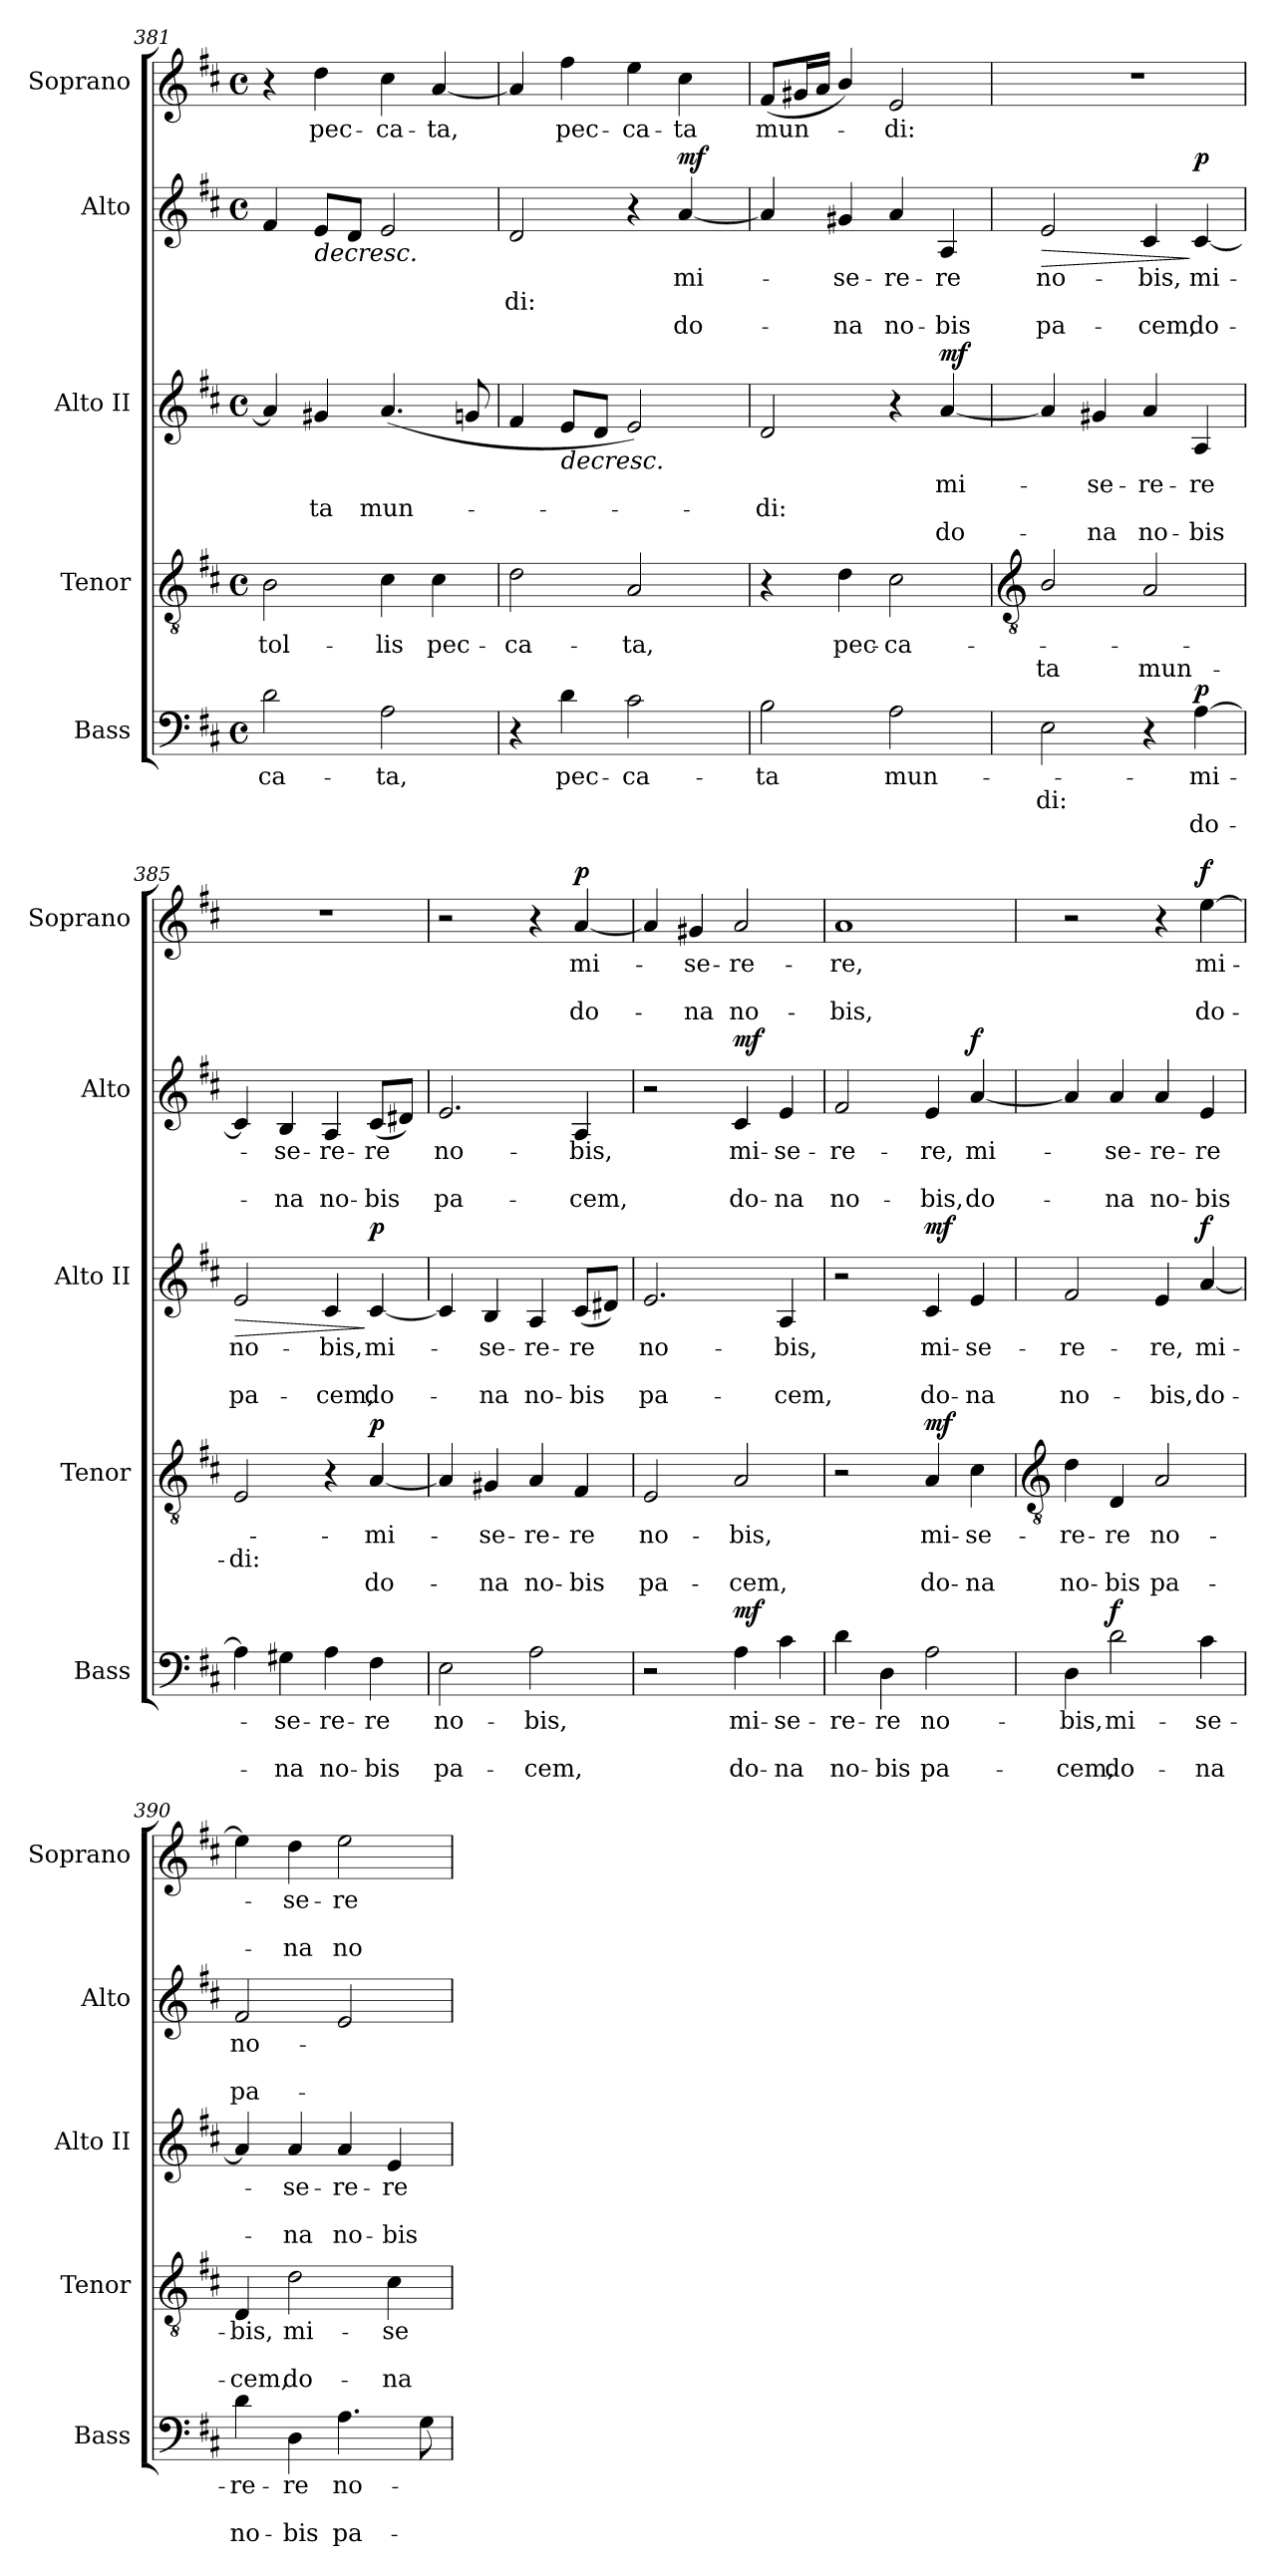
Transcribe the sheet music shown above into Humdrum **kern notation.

**kern	**text	**text	**text	**dynam	**kern	**text	**text	**text	**dynam	**kern	**text	**text	**text	**dynam	**kern	**text	**text	**text	**dynam	**kern	**text	**text	**text	**dynam
*part5	*part5	*part5	*part5	*part5	*part4	*part4	*part4	*part4	*part4	*part3	*part3	*part3	*part3	*part3	*part2	*part2	*part2	*part2	*part2	*part1	*part1	*part1	*part1	*part1
*staff5	*staff5	*staff5	*staff5	*staff5	*staff4	*staff4	*staff4	*staff4	*staff4	*staff3	*staff3	*staff3	*staff3	*staff3	*staff2	*staff2	*staff2	*staff2	*staff2	*staff1	*staff1	*staff1	*staff1	*staff1
*I"Bass	*	*	*	*	*I"Tenor	*	*	*	*	*I"Alto II	*	*	*	*	*I"Alto	*	*	*	*	*I"Soprano	*	*	*	*
*I'Bass	*	*	*	*	*I'Tenor	*	*	*	*	*I'Alto II	*	*	*	*	*I'Alto	*	*	*	*	*I'Soprano	*	*	*	*
*clefF4	*	*	*	*	*clefGv2	*	*	*	*	*clefG2	*	*	*	*	*clefG2	*	*	*	*	*clefG2	*	*	*	*
*k[f#c#]	*	*	*	*	*k[f#c#]	*	*	*	*	*k[f#c#]	*	*	*	*	*k[f#c#]	*	*	*	*	*k[f#c#]	*	*	*	*
*D:	*	*	*	*	*D:	*	*	*	*	*D:	*	*	*	*	*D:	*	*	*	*	*D:	*	*	*	*
*M4/4	*	*	*	*	*M4/4	*	*	*	*	*M4/4	*	*	*	*	*M4/4	*	*	*	*	*M4/4	*	*	*	*
*met(c)	*	*	*	*	*met(c)	*	*	*	*	*met(c)	*	*	*	*	*met(c)	*	*	*	*	*met(c)	*	*	*	*
=381	=381	=381	=381	=381	=381	=381	=381	=381	=381	=381	=381	=381	=381	=381	=381	=381	=381	=381	=381	=381	=381	=381	=381	=381
!	!LO:LY:b	!	!	!	!	!LO:LY:b	!	!	!	!	!	!	!	!	!	!	!	!	!	!	!	!	!	!
2d	-ca-	.	.	.	2B	tol-	.	.	.	4a]	.	.	.	.	4f#	.	.	.	.	4r	.	.	.	.
!	!	!	!	!	!	!	!	!	!	!	!	!LO:LY:b	!	!	!	!	!	!	!LO:HP:b	!	!LO:LY:b	!	!	!
.	.	.	.	.	.	.	.	.	.	4g#X	.	ta	.	.	8eL	.	.	.	>	4dd	pec-	.	.	.
.	.	.	.	.	.	.	.	.	.	.	.	.	.	.	8dJ	.	.	.	.	.	.	.	.	.
!	!LO:LY:b	!	!	!	!	!LO:LY:b	!	!	!	!	!	!LO:LY:b	!	!	!	!	!	!	!	!	!LO:LY:b	!	!	!
2A	-ta,	.	.	.	4c#	-lis	.	.	.	(<4.a	.	mun-	.	.	2e	.	.	.	.	4cc#	-ca-	.	.	.
!	!	!	!	!	!	!LO:LY:b	!	!	!	!	!	!	!	!	!	!	!	!	!	!	!LO:LY:b	!	!	!
.	.	.	.	.	4c#	pec-	.	.	.	.	.	.	.	.	.	.	.	.	.	[4a	-ta,	.	.	.
.	.	.	.	.	.	.	.	.	.	8gn	.	.	.	.	.	.	.	.	.	.	.	.	.	.
=382	=382	=382	=382	=382	=382	=382	=382	=382	=382	=382	=382	=382	=382	=382	=382	=382	=382	=382	=382	=382	=382	=382	=382	=382
!	!	!	!	!	!	!LO:LY:b	!	!	!	!	!	!	!	!	!	!	!LO:LY:b	!	!	!	!	!	!	!
4r	.	.	.	.	2d	-ca-	.	.	.	4f#	.	.	.	.	2d	.	di:	.	.	4a]	.	.	.	.
!	!LO:LY:b	!	!	!	!	!	!	!	!	!	!	!	!	!LO:HP:b	!	!	!	!	!	!	!LO:LY:b	!	!	!
4d	pec-	.	.	.	.	.	.	.	.	8eL	.	.	.	>	.	.	.	.	.	4ff#	pec-	.	.	.
.	.	.	.	.	.	.	.	.	.	8dJ	.	.	.	.	.	.	.	.	.	.	.	.	.	.
!	!LO:LY:b	!	!	!	!	!LO:LY:b	!	!	!	!	!	!	!	!	!	!	!	!	!	!	!LO:LY:b	!	!	!
2c#	-ca-	.	.	.	2A	-ta,	.	.	.	2e)	.	.	.	.	4r	.	.	.	.	4ee	-ca-	.	.	.
!	!	!	!	!	!	!	!	!	!	!	!	!	!	!	!	!LO:LY:b	!	!LO:LY:b	!LO:DY:b	!	!LO:LY:b	!	!	!
.	.	.	.	.	.	.	.	.	.	.	.	.	.	.	[4a	mi-	.	do-	mf	4cc#	-ta	.	.	.
=383	=383	=383	=383	=383	=383	=383	=383	=383	=383	=383	=383	=383	=383	=383	=383	=383	=383	=383	=383	=383	=383	=383	=383	=383
!	!LO:LY:b	!	!	!	!	!	!	!	!	!	!	!LO:LY:b	!	!	!	!	!	!	!	!	!LO:LY:b	!	!	!
2B	-ta	.	.	.	4r	.	.	.	.	2d	.	di:	.	.	4a]	.	.	.	.	(<8f#L	mun-	.	.	.
.	.	.	.	.	.	.	.	.	.	.	.	.	.	.	.	.	.	.	.	16g#XL	.	.	.	.
.	.	.	.	.	.	.	.	.	.	.	.	.	.	.	.	.	.	.	.	16aJJ	.	.	.	.
!	!	!	!	!	!	!LO:LY:b	!	!	!	!	!	!	!	!	!	!LO:LY:b	!	!LO:LY:b	!	!	!	!	!	!
.	.	.	.	.	4d	pec-	.	.	.	.	.	.	.	.	4g#X	se-	.	-na	.	4b/)	.	.	.	.
!	!LO:LY:b	!	!	!	!	!LO:LY:b	!	!	!	!	!	!	!	!	!	!LO:LY:b	!	!LO:LY:b	!	!	!LO:LY:b	!	!	!
2A	mun-	.	.	.	2c#	-ca-	.	.	.	4r	.	.	.	.	4a	re-	.	-no-	.	2e	di:	.	.	.
!	!	!	!	!	!	!	!	!	!	!	!LO:LY:b	!	!LO:LY:b	!LO:DY:b	!	!LO:LY:b	!	!LO:LY:b	!	!	!	!	!	!
.	.	.	.	.	.	.	.	.	.	[4a	mi-	.	do-	mf	4A	-re	.	bis	.	.	.	.	.	.
!!LO:LB:g=z
=384	=384	=384	=384	=384	=384	=384	=384	=384	=384	=384	=384	=384	=384	=384	=384	=384	=384	=384	=384	=384	=384	=384	=384	=384
*	*	*	*	*	*clefGv2	*	*	*	*	*	*	*	*	*	*	*	*	*	*	*	*	*	*	*
!	!	!LO:LY:b	!	!	!	!	!LO:LY:b	!	!	!	!	!	!	!	!	!LO:LY:b	!	!LO:LY:b	!LO:HP:b	!	!	!	!	!
2E	.	-di:	.	.	2B/	.	-ta	.	.	4a]	.	.	.	.	2e	no-	.	-pa-	>	1r	.	.	.	.
!	!	!	!	!	!	!	!	!	!	!	!LO:LY:b	!	!LO:LY:b	!	!	!	!	!	!	!	!	!	!	!
.	.	.	.	.	.	.	.	.	.	4g#X	se-	.	-na	.	.	.	.	.	.	.	.	.	.	.
!	!	!	!	!	!	!	!LO:LY:b	!	!	!	!LO:LY:b	!	!LO:LY:b	!	!	!LO:LY:b	!	!LO:LY:b	!	!	!	!	!	!
4r	.	.	.	.	2A	.	mun-	.	.	4a	re-	.	-no-	.	4c#	-bis,	.	cem,	.	.	.	.	.	.
!	!LO:LY:b	!	!LO:LY:b	!LO:DY:b	!	!	!	!	!	!	!LO:LY:b	!	!LO:LY:b	!	!	!LO:LY:b	!	!LO:LY:b	!LO:DY:n=1:b	!	!	!	!	!
[4A	mi-	.	do-	p	.	.	.	.	.	4A	-re	.	bis	.	[4c#	mi-	.	do-	] p	.	.	.	.	.
=385	=385	=385	=385	=385	=385	=385	=385	=385	=385	=385	=385	=385	=385	=385	=385	=385	=385	=385	=385	=385	=385	=385	=385	=385
!	!	!	!	!	!	!	!LO:LY:b	!	!	!	!LO:LY:b	!	!LO:LY:b	!LO:HP:b	!	!	!	!	!	!	!	!	!	!
4A]	.	.	.	.	2E	.	-di:	.	.	2e	no-	.	-pa-	>	4c#]	.	.	.	.	1r	.	.	.	.
!	!LO:LY:b	!	!LO:LY:b	!	!	!	!	!	!	!	!	!	!	!	!	!LO:LY:b	!	!LO:LY:b	!	!	!	!	!	!
4G#X	se-	.	-na	.	.	.	.	.	.	.	.	.	.	.	4B	se-	.	-na	.	.	.	.	.	.
!	!LO:LY:b	!	!LO:LY:b	!	!	!	!	!	!	!	!LO:LY:b	!	!LO:LY:b	!	!	!LO:LY:b	!	!LO:LY:b	!	!	!	!	!	!
4A	re-	.	-no-	.	4r	.	.	.	.	4c#	-bis,	.	cem,	.	4A	re-	.	-no-	.	.	.	.	.	.
!	!LO:LY:b	!	!LO:LY:b	!	!	!LO:LY:b	!	!LO:LY:b	!LO:DY:b	!	!LO:LY:b	!	!LO:LY:b	!LO:DY:n=1:b	!	!LO:LY:b	!	!LO:LY:b	!	!	!	!	!	!
4F#	-re	.	bis	.	[4A	mi-	.	do-	p	[4c#	mi-	.	do-	] p	(<8c#L	-re	.	bis	.	.	.	.	.	.
.	.	.	.	.	.	.	.	.	.	.	.	.	.	.	8d#XJ)	.	.	.	.	.	.	.	.	.
=386	=386	=386	=386	=386	=386	=386	=386	=386	=386	=386	=386	=386	=386	=386	=386	=386	=386	=386	=386	=386	=386	=386	=386	=386
!	!LO:LY:b	!	!LO:LY:b	!	!	!	!	!	!	!	!	!	!	!	!	!LO:LY:b	!	!LO:LY:b	!	!	!	!	!	!
2E	no-	.	-pa-	.	4A]	.	.	.	.	4c#]	.	.	.	.	2.e	no-	.	-pa-	.	2r	.	.	.	.
!	!	!	!	!	!	!LO:LY:b	!	!LO:LY:b	!	!	!LO:LY:b	!	!LO:LY:b	!	!	!	!	!	!	!	!	!	!	!
.	.	.	.	.	4G#X	se-	.	-na	.	4B	se-	.	-na	.	.	.	.	.	.	.	.	.	.	.
!	!LO:LY:b	!	!LO:LY:b	!	!	!LO:LY:b	!	!LO:LY:b	!	!	!LO:LY:b	!	!LO:LY:b	!	!	!	!	!	!	!	!	!	!	!
2A	-bis,	.	cem,	.	4A	re-	.	-no-	.	4A	re-	.	-no-	.	.	.	.	.	.	4r	.	.	.	.
!	!	!	!	!	!	!LO:LY:b	!	!LO:LY:b	!	!	!LO:LY:b	!	!LO:LY:b	!	!	!LO:LY:b	!	!LO:LY:b	!	!	!LO:LY:b	!	!LO:LY:b	!LO:DY:b
.	.	.	.	.	4F#	-re	.	bis	.	(<8c#L	-re	.	bis	.	4A	-bis,	.	cem,	.	[4a	mi-	.	do-	p
.	.	.	.	.	.	.	.	.	.	8d#XJ)	.	.	.	.	.	.	.	.	.	.	.	.	.	.
=387	=387	=387	=387	=387	=387	=387	=387	=387	=387	=387	=387	=387	=387	=387	=387	=387	=387	=387	=387	=387	=387	=387	=387	=387
!	!	!	!	!	!	!LO:LY:b	!	!LO:LY:b	!	!	!LO:LY:b	!	!LO:LY:b	!	!	!	!	!	!	!	!	!	!	!
2r	.	.	.	.	2E	no-	.	-pa-	.	2.e	no-	.	-pa-	.	2r	.	.	.	.	4a]	.	.	.	.
!	!	!	!	!	!	!	!	!	!	!	!	!	!	!	!	!	!	!	!	!	!LO:LY:b	!	!LO:LY:b	!
.	.	.	.	.	.	.	.	.	.	.	.	.	.	.	.	.	.	.	.	4g#X	se-	.	-na	.
!	!LO:LY:b	!	!LO:LY:b	!LO:DY:b	!	!LO:LY:b	!	!LO:LY:b	!	!	!	!	!	!	!	!LO:LY:b	!	!LO:LY:b	!LO:DY:b	!	!LO:LY:b	!	!LO:LY:b	!
4A	mi-	.	-do-	mf	2A	-bis,	.	cem,	.	.	.	.	.	.	4c#	mi-	.	-do-	mf	2a	re-	.	-no-	.
!	!LO:LY:b	!	!LO:LY:b	!	!	!	!	!	!	!	!LO:LY:b	!	!LO:LY:b	!	!	!LO:LY:b	!	!LO:LY:b	!	!	!	!	!	!
4c#	-se-	.	-na	.	.	.	.	.	.	4A	-bis,	.	cem,	.	4e	-se-	.	-na	.	.	.	.	.	.
=388	=388	=388	=388	=388	=388	=388	=388	=388	=388	=388	=388	=388	=388	=388	=388	=388	=388	=388	=388	=388	=388	=388	=388	=388
!	!LO:LY:b	!	!LO:LY:b	!	!	!	!	!	!	!	!	!	!	!	!	!LO:LY:b	!	!LO:LY:b	!	!	!LO:LY:b	!	!LO:LY:b	!
4d	re-	.	-no-	.	2r	.	.	.	.	2r	.	.	.	.	2f#	re-	.	-no-	.	1a	-re,	.	bis,	.
!	!LO:LY:b	!	!LO:LY:b	!	!	!	!	!	!	!	!	!	!	!	!	!	!	!	!	!	!	!	!	!
4D	-re	.	bis	.	.	.	.	.	.	.	.	.	.	.	.	.	.	.	.	.	.	.	.	.
!	!LO:LY:b	!	!LO:LY:b	!	!	!LO:LY:b	!	!LO:LY:b	!LO:DY:b	!	!LO:LY:b	!	!LO:LY:b	!LO:DY:b	!	!LO:LY:b	!	!LO:LY:b	!	!	!	!	!	!
2A	no-	.	-pa-	.	4A	mi-	.	-do-	mf	4c#	mi-	.	-do-	mf	4e	-re,	.	bis,	]	.	.	.	.	.
!	!	!	!	!	!	!LO:LY:b	!	!LO:LY:b	!	!	!LO:LY:b	!	!LO:LY:b	!	!	!LO:LY:b	!	!LO:LY:b	!LO:DY:b	!	!	!	!	!
.	.	.	.	.	4c#	-se-	.	-na	.	4e	-se-	.	-na	.	[4a	mi-	.	do-	f	.	.	.	.	.
.	.	.	.	.	.	.	.	.	.	.	.	.	.	]	.	.	.	.	.	.	.	.	.	.
!!LO:LB:g=z
=389	=389	=389	=389	=389	=389	=389	=389	=389	=389	=389	=389	=389	=389	=389	=389	=389	=389	=389	=389	=389	=389	=389	=389	=389
*	*	*	*	*	*clefGv2	*	*	*	*	*	*	*	*	*	*	*	*	*	*	*	*	*	*	*
!	!LO:LY:b	!	!LO:LY:b	!	!	!LO:LY:b	!	!LO:LY:b	!	!	!LO:LY:b	!	!LO:LY:b	!	!	!	!	!	!	!	!	!	!	!
4D	-bis,	.	cem,	.	4d	re-	.	-no-	.	2f#	re-	.	-no-	.	4a]	.	.	.	.	2r	.	.	.	.
!	!LO:LY:b	!	!LO:LY:b	!LO:DY:b	!	!LO:LY:b	!	!LO:LY:b	!	!	!	!	!	!	!	!LO:LY:b	!	!LO:LY:b	!	!	!	!	!	!
2d	mi-	.	-do-	f	4D	-re	.	bis	.	.	.	.	.	.	4a	se-	.	-na	.	.	.	.	.	.
!	!	!	!	!	!	!LO:LY:b	!	!LO:LY:b	!	!	!LO:LY:b	!	!LO:LY:b	!	!	!LO:LY:b	!	!LO:LY:b	!	!	!	!	!	!
.	.	.	.	.	2A	no-	.	-pa-	.	4e	-re,	.	bis,	.	4a	re-	.	-no-	.	4r	.	.	.	.
!	!LO:LY:b	!	!LO:LY:b	!	!	!	!	!	!	!	!LO:LY:b	!	!LO:LY:b	!LO:DY:b	!	!LO:LY:b	!	!LO:LY:b	!	!	!LO:LY:b	!	!LO:LY:b	!LO:DY:b
4c#	-se-	.	-na	.	.	.	.	.	.	[4a	mi-	.	do-	f	4e	-re	.	bis	.	[4ee	mi-	.	do-	f
=390	=390	=390	=390	=390	=390	=390	=390	=390	=390	=390	=390	=390	=390	=390	=390	=390	=390	=390	=390	=390	=390	=390	=390	=390
!	!LO:LY:b	!	!LO:LY:b	!	!	!LO:LY:b	!	!LO:LY:b	!	!	!	!	!	!	!	!LO:LY:b	!	!LO:LY:b	!	!	!	!	!	!
4d	re-	.	-no-	.	4D	-bis,	.	cem,	.	4a]	.	.	.	.	2f#	no-	.	pa-	.	4ee]	.	.	.	.
!	!LO:LY:b	!	!LO:LY:b	!	!	!LO:LY:b	!	!LO:LY:b	!	!	!LO:LY:b	!	!LO:LY:b	!	!	!	!	!	!	!	!LO:LY:b	!	!LO:LY:b	!
4D	-re	.	bis	.	2d	mi-	.	-do-	.	4a	se-	.	-na	.	.	.	.	.	.	4dd	se-	.	-na	.
!	!LO:LY:b	!	!LO:LY:b	!	!	!	!	!	!	!	!LO:LY:b	!	!LO:LY:b	!	!	!	!	!	!	!	!LO:LY:b	!	!LO:LY:b	!
4.A	no-	.	pa-	.	.	.	.	.	.	4a	re-	.	-no-	.	2e	.	.	.	.	2ee	re-	.	-no-	.
!	!	!	!	!	!	!LO:LY:b	!	!LO:LY:b	!	!	!LO:LY:b	!	!LO:LY:b	!	!	!	!	!	!	!	!	!	!	!
.	.	.	.	.	4c#	-se-	.	-na	.	4e	-re	.	bis	.	.	.	.	.	.	.	.	.	.	.
8G	.	.	.	.	.	.	.	.	.	.	.	.	.	.	.	.	.	.	.	.	.	.	.	.
=	=	=	=	=	=	=	=	=	=	=	=	=	=	=	=	=	=	=	=	=	=	=	=	=
*-	*-	*-	*-	*-	*-	*-	*-	*-	*-	*-	*-	*-	*-	*-	*-	*-	*-	*-	*-	*-	*-	*-	*-	*-
